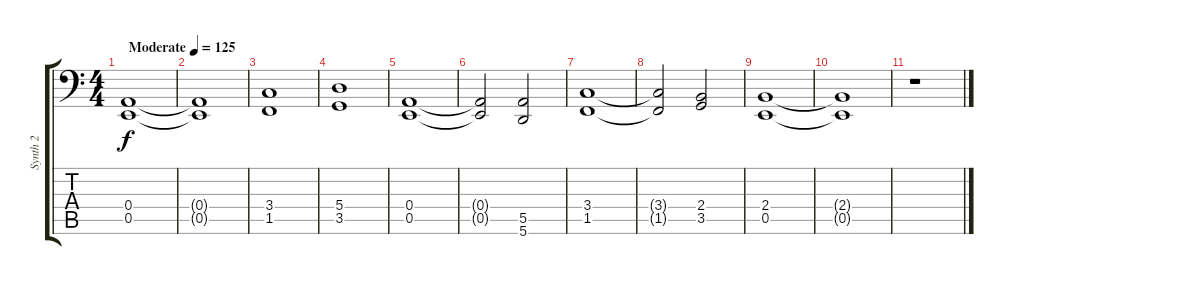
\track ("Synth 2" "Synth 2") {instrument stringensemble2}
\staff {score tabs}
\tuning (B3 Gb3 D3 A2 E2 A1) {hide}
\ts (4 4)
\tempo (125 "Moderate")
\clef f4
\ks c
(0.4 0.5).1{dy f instrument stringensemble2} |
(0.4{t} 0.5{t}).1 |
(3.4 1.5).1 |
(5.4 3.5).1 |
(0.4 0.5).1 |
(0.4{t} 0.5{t}).2 (5.5 5.6).2 |
(3.4 1.5).1 |
(3.4{t} 1.5{t}).2 (2.4 3.5).2 |
(2.4 0.5).1 |
(2.4{t} 0.5{t}).1 |
r.1
